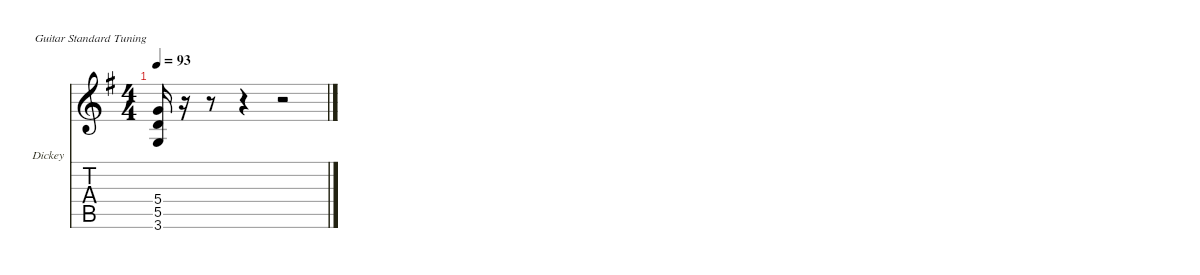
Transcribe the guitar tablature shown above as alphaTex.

\defaultSystemsLayout 4
\hideDynamics
\bracketExtendMode nobrackets
\firstSystemTrackNameOrientation horizontal
\otherSystemsTrackNameOrientation horizontal
\track ("Dickey Betts" "Dickey") {instrument overdrivenguitar}
\staff {score tabs}
\tuning (E4 B3 G3 D3 A2 E2)
\ts (4 4)
\tempo 93
\clef g2
\ks g
(5.4 5.5 3.6).16{dy ff} r.16 r.8 r.4 r.2
